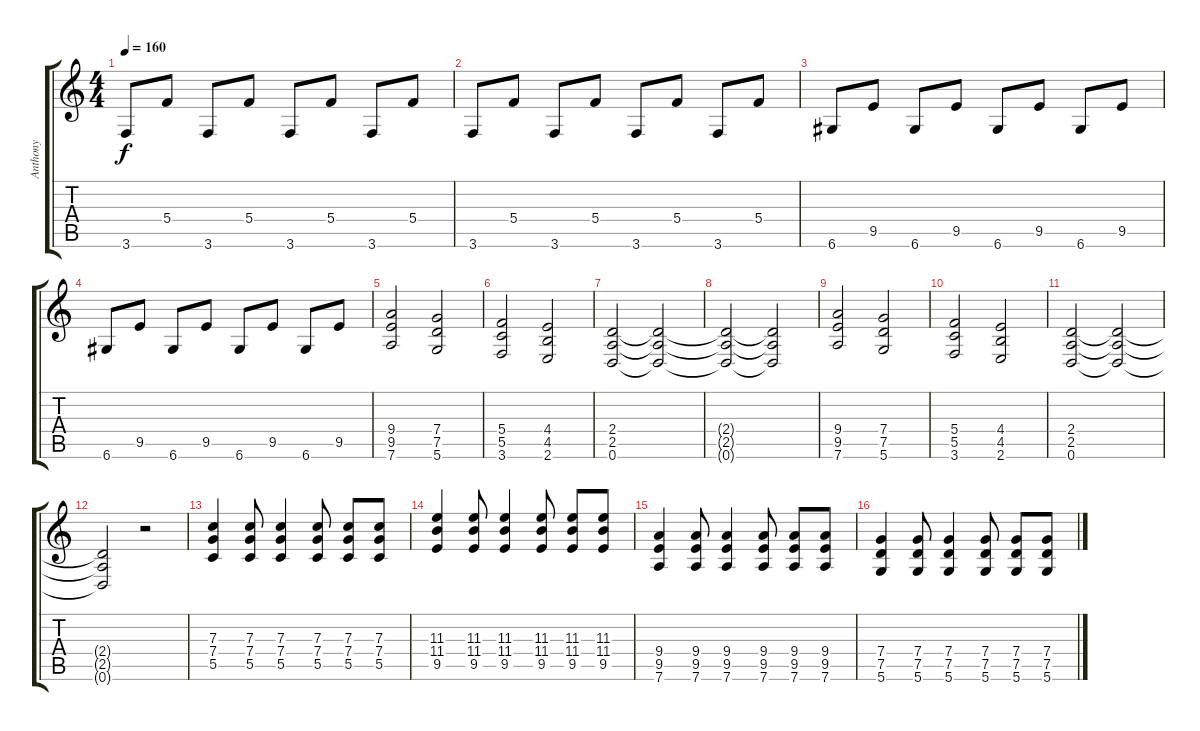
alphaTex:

\track ("Anthony" "Anthony") {instrument electricguitarmuted}
\staff {score tabs}
\tuning (D4 A3 F3 C3 G2 D2) {hide}
\ts (4 4)
\tempo 160
\clef g2
\ks c
3.6.8{dy f} 5.4.8 3.6.8 5.4.8 3.6.8 5.4.8 3.6.8 5.4.8 |
3.6.8 5.4.8 3.6.8 5.4.8 3.6.8 5.4.8 3.6.8 5.4.8 |
6.6.8 9.5.8 6.6.8 9.5.8 6.6.8 9.5.8 6.6.8 9.5.8 |
6.6.8 9.5.8 6.6.8 9.5.8 6.6.8 9.5.8 6.6.8 9.5.8 |
(9.4 9.5 7.6).2{instrument distortionguitar} (7.4 7.5 5.6).2 |
(5.4 5.5 3.6).2 (4.4 4.5 2.6).2 |
(2.4 2.5 0.6).2 (2.4{t} 2.5{t} 0.6{t}).2 |
(2.4{t} 2.5{t} 0.6{t}).2 (2.4{t} 2.5{t} 0.6{t}).2 |
(9.4 9.5 7.6).2{instrument distortionguitar} (7.4 7.5 5.6).2 |
(5.4 5.5 3.6).2 (4.4 4.5 2.6).2 |
(2.4 2.5 0.6).2 (2.4{t} 2.5{t} 0.6{t}).2 |
(2.4{t} 2.5{t} 0.6{t}).2 r.2 |
(7.3 7.4 5.5).4 (7.3 7.4 5.5).8 (7.3 7.4 5.5).4 (7.3 7.4 5.5).8 (7.3 7.4 5.5).8 (7.3 7.4 5.5).8 |
(11.3 11.4 9.5).4 (11.3 11.4 9.5).8 (11.3 11.4 9.5).4 (11.3 11.4 9.5).8 (11.3 11.4 9.5).8 (11.3 11.4 9.5).8 |
(9.4 9.5 7.6).4 (9.4 9.5 7.6).8 (9.4 9.5 7.6).4 (9.4 9.5 7.6).8 (9.4 9.5 7.6).8 (9.4 9.5 7.6).8 |
(7.4 7.5 5.6).4 (7.4 7.5 5.6).8 (7.4 7.5 5.6).4 (7.4 7.5 5.6).8 (7.4 7.5 5.6).8 (7.4 7.5 5.6).8
